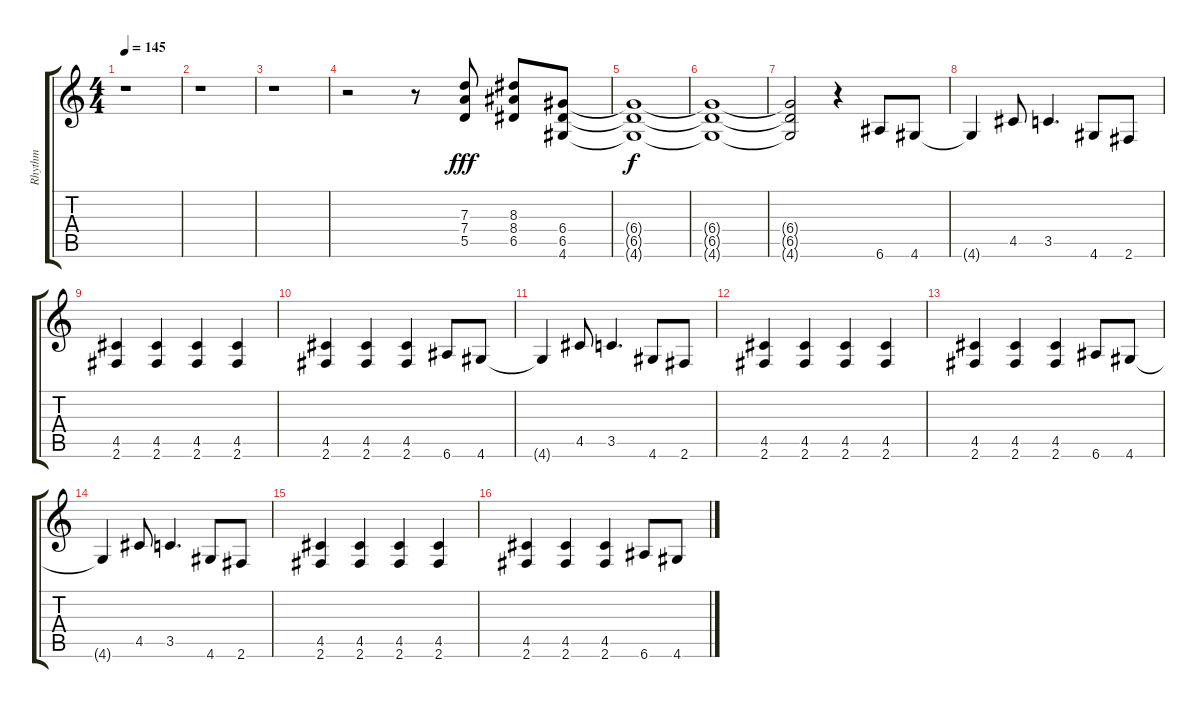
\track ("Rhythm" "Rhythm") {instrument distortionguitar}
\staff {score tabs}
\tuning (E4 B3 G3 D3 A2 E2) {hide}
\ts (4 4)
\tempo 145
\clef g2
\ks c
r.1{dy ff} |
r.1 |
r.1 |
r.2 r.8 (7.3 7.4 5.5).8{dy fff} (8.3 8.4 6.5).8 (6.4 6.5 4.6).8 |
(6.4{t} 6.5{t} 4.6{t}).1{dy f} |
(6.4{t} 6.5{t} 4.6{t}).1 |
(6.4{t} 6.5{t} 4.6{t}).2 r.4 6.6.8 4.6.8 |
4.6{t}.4 4.5.8 3.5.4{d} 4.6.8 2.6.8 |
(4.5 2.6).4 (4.5 2.6).4 (4.5 2.6).4 (4.5 2.6).4 |
(4.5 2.6).4 (4.5 2.6).4 (4.5 2.6).4 6.6.8 4.6.8 |
4.6{t}.4 4.5.8 3.5.4{d} 4.6.8 2.6.8 |
(4.5 2.6).4 (4.5 2.6).4 (4.5 2.6).4 (4.5 2.6).4 |
(4.5 2.6).4 (4.5 2.6).4 (4.5 2.6).4 6.6.8 4.6.8 |
4.6{t}.4 4.5.8 3.5.4{d} 4.6.8 2.6.8 |
(4.5 2.6).4 (4.5 2.6).4 (4.5 2.6).4 (4.5 2.6).4 |
(4.5 2.6).4 (4.5 2.6).4 (4.5 2.6).4 6.6.8 4.6.8
